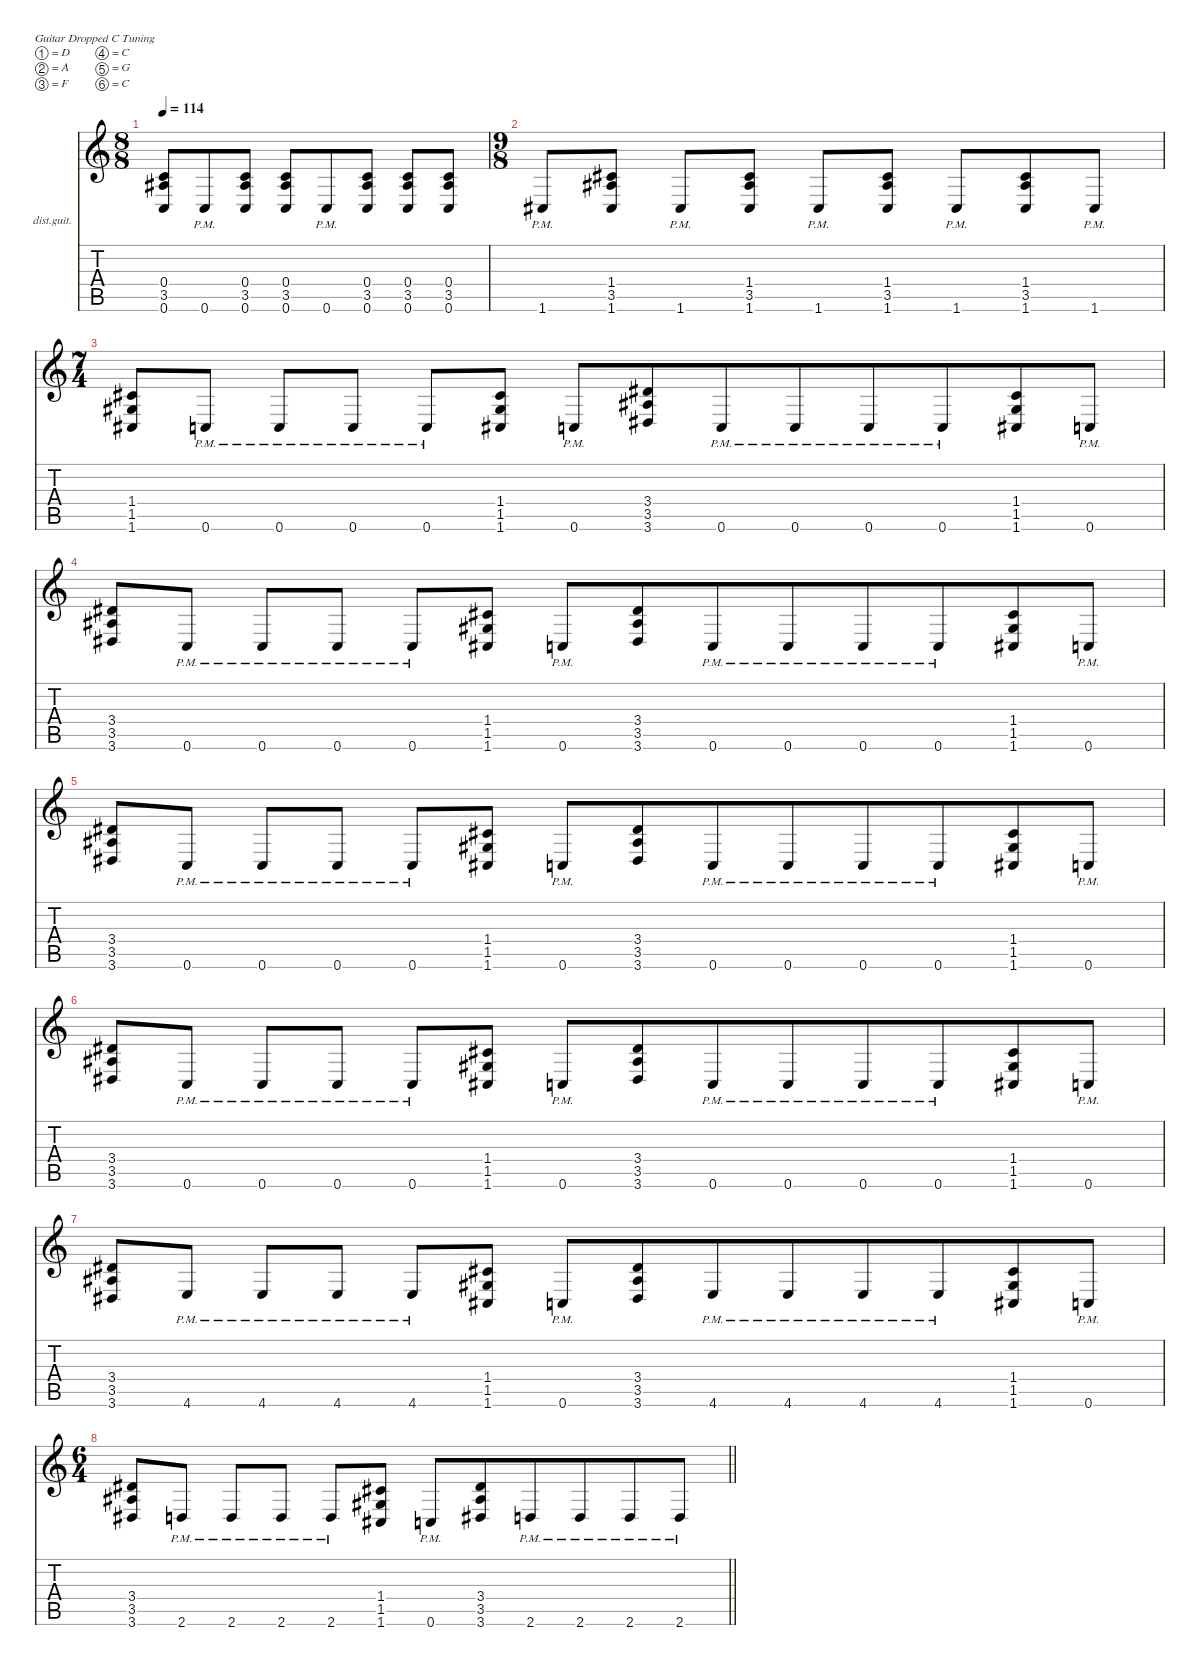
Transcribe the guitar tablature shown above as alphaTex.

\defaultSystemsLayout 4
\hideDynamics
\bracketExtendMode nobrackets
\firstSystemTrackNameOrientation horizontal
\otherSystemsTrackNameOrientation horizontal
\track ("GTR Disto" "dist.guit.") {instrument distortionguitar}
\staff {score tabs}
\tuning (D4 A3 F3 C3 G2 C2)
\ts (8 8)
\tempo 114
\clef g2
\ks c
(0.4 3.5{acc #} 0.6).8{dy f} 0.6{pm}.8 (0.4 3.5{acc #} 0.6).8 (0.4 3.5{acc #} 0.6).8 0.6{pm}.8 (0.4 3.5{acc #} 0.6).8 (0.4 3.5{acc #} 0.6).8 (0.4 3.5{acc #} 0.6).8 |
\ts (9 8)
\beaming (8 2 2 2 3)
1.6{pm acc #}.8 (1.4{acc #} 3.5{acc #} 1.6{acc #}).8 1.6{pm acc #}.8 (1.4{acc #} 3.5{acc #} 1.6{acc #}).8 1.6{pm acc #}.8 (1.4{acc #} 3.5{acc #} 1.6{acc #}).8 1.6{pm acc #}.8 (1.4{acc #} 3.5{acc #} 1.6{acc #}).8 1.6{pm acc #}.8 |
\ts (7 4)
\beaming (8 2 2 2 8)
(1.4{acc #} 1.5{acc #} 1.6{acc #}).8 0.6{pm}.8 0.6{pm}.8 0.6{pm}.8 0.6{pm}.8 (1.4{acc #} 1.5{acc #} 1.6{acc #}).8 0.6{pm}.8 (3.4{acc #} 3.5{acc #} 3.6{acc #}).8 0.6{pm}.8 0.6{pm}.8 0.6{pm}.8 0.6{pm}.8 (1.4{acc #} 1.5{acc #} 1.6{acc #}).8 0.6{pm}.8 |
(3.4{acc #} 3.5{acc #} 3.6{acc #}).8 0.6{pm}.8 0.6{pm}.8 0.6{pm}.8 0.6{pm}.8 (1.4{acc #} 1.5{acc #} 1.6{acc #}).8 0.6{pm}.8 (3.4{acc #} 3.5{acc #} 3.6{acc #}).8 0.6{pm}.8 0.6{pm}.8 0.6{pm}.8 0.6{pm}.8 (1.4{acc #} 1.5{acc #} 1.6{acc #}).8 0.6{pm}.8 |
(3.4{acc #} 3.5{acc #} 3.6{acc #}).8 0.6{pm}.8 0.6{pm}.8 0.6{pm}.8 0.6{pm}.8 (1.4{acc #} 1.5{acc #} 1.6{acc #}).8 0.6{pm}.8 (3.4{acc #} 3.5{acc #} 3.6{acc #}).8 0.6{pm}.8 0.6{pm}.8 0.6{pm}.8 0.6{pm}.8 (1.4{acc #} 1.5{acc #} 1.6{acc #}).8 0.6{pm}.8 |
(3.4{acc #} 3.5{acc #} 3.6{acc #}).8 0.6{pm}.8 0.6{pm}.8 0.6{pm}.8 0.6{pm}.8 (1.4{acc #} 1.5{acc #} 1.6{acc #}).8 0.6{pm}.8 (3.4{acc #} 3.5{acc #} 3.6{acc #}).8 0.6{pm}.8 0.6{pm}.8 0.6{pm}.8 0.6{pm}.8 (1.4{acc #} 1.5{acc #} 1.6{acc #}).8 0.6{pm}.8 |
(3.4{acc #} 3.5{acc #} 3.6{acc #}).8 4.6{pm}.8 4.6{pm}.8 4.6{pm}.8 4.6{pm}.8 (1.4{acc #} 1.5{acc #} 1.6{acc #}).8 0.6{pm}.8 (3.4{acc #} 3.5{acc #} 3.6{acc #}).8 4.6{pm}.8 4.6{pm}.8 4.6{pm}.8 4.6{pm}.8 (1.4{acc #} 1.5{acc #} 1.6{acc #}).8 0.6{pm}.8 |
\ts (6 4)
\beaming (8 2 2 2 6)
\barLineRight lightlight
(3.4{acc #} 3.5{acc #} 3.6{acc #}).8 2.6{pm}.8 2.6{pm}.8 2.6{pm}.8 2.6{pm}.8 (1.4{acc #} 1.5{acc #} 1.6{acc #}).8 0.6{pm}.8 (3.4{acc #} 3.5{acc #} 3.6{acc #}).8 2.6{pm}.8 2.6{pm}.8 2.6{pm}.8 2.6{pm}.8
